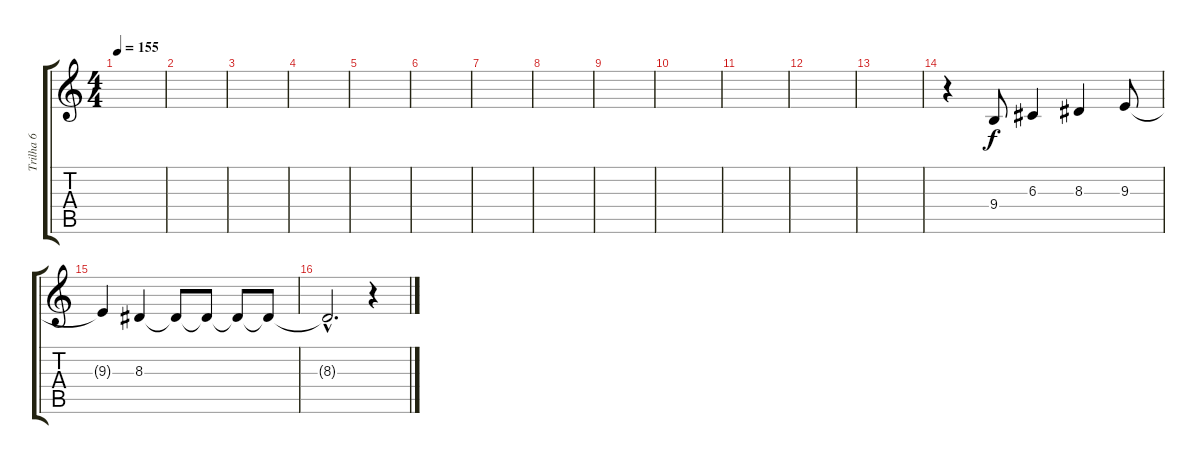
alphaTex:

\track ("Trilha 6" "Trilha 6") {instrument baritonesax}
\staff {score tabs}
\tuning (E4 B3 G3 D3 A2 E2) {hide}
\ts (4 4)
\tempo 155
\clef g2
\ks c
|
|
|
|
|
|
|
|
|
|
|
|
|
r.4 9.4.8 6.3.4 8.3.4 9.3.8 |
9.3{t}.4 8.3.4 8.3{t}.8 8.3{t}.8 8.3{t}.8 8.3{t}.8 |
8.3{hac t}.2{d} r.4
